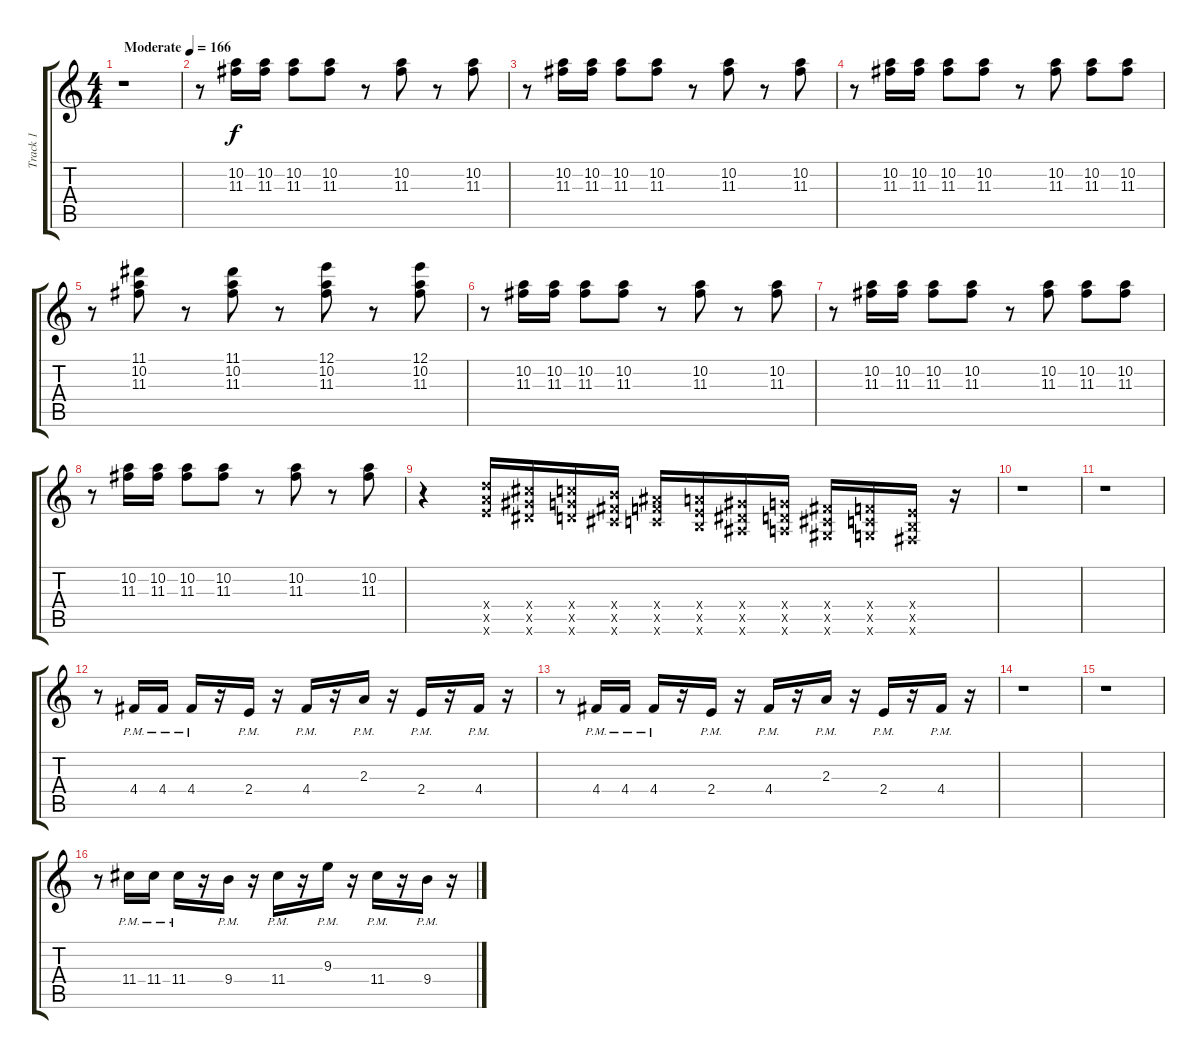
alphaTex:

\track ("Track 1" "Track 1") {instrument overdrivenguitar}
\staff {score tabs}
\tuning (E4 B3 G3 D3 A2 E2) {hide}
\ts (4 4)
\tempo (166 "Moderate")
\clef g2
\ks c
r.1{dy f instrument overdrivenguitar} |
r.8 (10.2 11.3).16 (10.2 11.3).16 (10.2 11.3).8 (10.2 11.3).8 r.8 (10.2 11.3).8 r.8 (10.2 11.3).8 |
r.8 (10.2 11.3).16 (10.2 11.3).16 (10.2 11.3).8 (10.2 11.3).8 r.8 (10.2 11.3).8 r.8 (10.2 11.3).8 |
r.8 (10.2 11.3).16 (10.2 11.3).16 (10.2 11.3).8 (10.2 11.3).8 r.8 (10.2 11.3).8 (10.2 11.3).8 (10.2 11.3).8 |
r.8 (11.1 10.2 11.3).8 r.8 (11.1 10.2 11.3).8 r.8 (12.1 10.2 11.3).8 r.8 (12.1 10.2 11.3).8 |
r.8 (10.2 11.3).16 (10.2 11.3).16 (10.2 11.3).8 (10.2 11.3).8 r.8 (10.2 11.3).8 r.8 (10.2 11.3).8 |
r.8 (10.2 11.3).16 (10.2 11.3).16 (10.2 11.3).8 (10.2 11.3).8 r.8 (10.2 11.3).8 (10.2 11.3).8 (10.2 11.3).8 |
r.8 (10.2 11.3).16 (10.2 11.3).16 (10.2 11.3).8 (10.2 11.3).8 r.8 (10.2 11.3).8 r.8 (10.2 11.3).8 |
r.4 (12.4{x} 12.5{x} 12.6{x}).16 (11.4{x} 11.5{x} 11.6{x}).16 (10.4{x} 10.5{x} 10.6{x}).16 (9.4{x} 9.5{x} 9.6{x}).16 (8.4{x} 8.5{x} 8.6{x}).16 (7.4{x} 7.5{x} 7.6{x}).16 (6.4{x} 6.5{x} 6.6{x}).16 (5.4{x} 5.5{x} 5.6{x}).16 (4.4{x} 4.5{x} 4.6{x}).16 (3.4{x} 3.5{x} 3.6{x}).16 (2.4{x} 2.5{x} 2.6{x}).16 r.16 |
r.1 |
r.1 |
r.8 4.4{pm}.16 4.4{pm}.16 4.4{pm}.16 r.16 2.4{pm}.16 r.16 4.4{pm}.16 r.16 2.3{pm}.16 r.16 2.4{pm}.16 r.16 4.4{pm}.16 r.16 |
r.8 4.4{pm}.16 4.4{pm}.16 4.4{pm}.16 r.16 2.4{pm}.16 r.16 4.4{pm}.16 r.16 2.3{pm}.16 r.16 2.4{pm}.16 r.16 4.4{pm}.16 r.16 |
r.1 |
r.1 |
r.8 11.4{pm}.16 11.4{pm}.16 11.4{pm}.16 r.16 9.4{pm}.16 r.16 11.4{pm}.16 r.16 9.3{pm}.16 r.16 11.4{pm}.16 r.16 9.4{pm}.16 r.16
